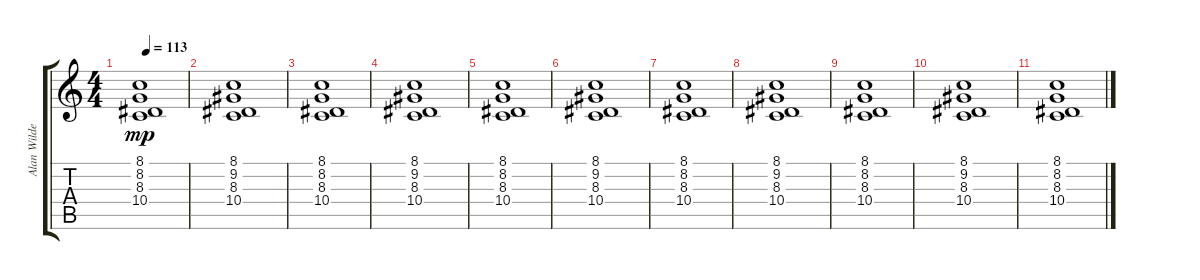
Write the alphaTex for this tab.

\track ("Alan Wilder - Choir Pad II" "Alan Wilde") {instrument choiraahs}
\staff {score tabs}
\tuning (E4 B3 G3 D3 A2 E2) {hide}
\ts (4 4)
\tempo 113
\clef g2
\ks c
(8.1 8.2 8.3 10.4).1{dy mp} |
(8.1 9.2 8.3 10.4).1 |
(8.1 8.2 8.3 10.4).1 |
(8.1 9.2 8.3 10.4).1 |
(8.1 8.2 8.3 10.4).1 |
(8.1 9.2 8.3 10.4).1 |
(8.1 8.2 8.3 10.4).1 |
(8.1 9.2 8.3 10.4).1 |
(8.1 8.2 8.3 10.4).1 |
(8.1 9.2 8.3 10.4).1 |
(8.1 8.2 8.3 10.4).1
